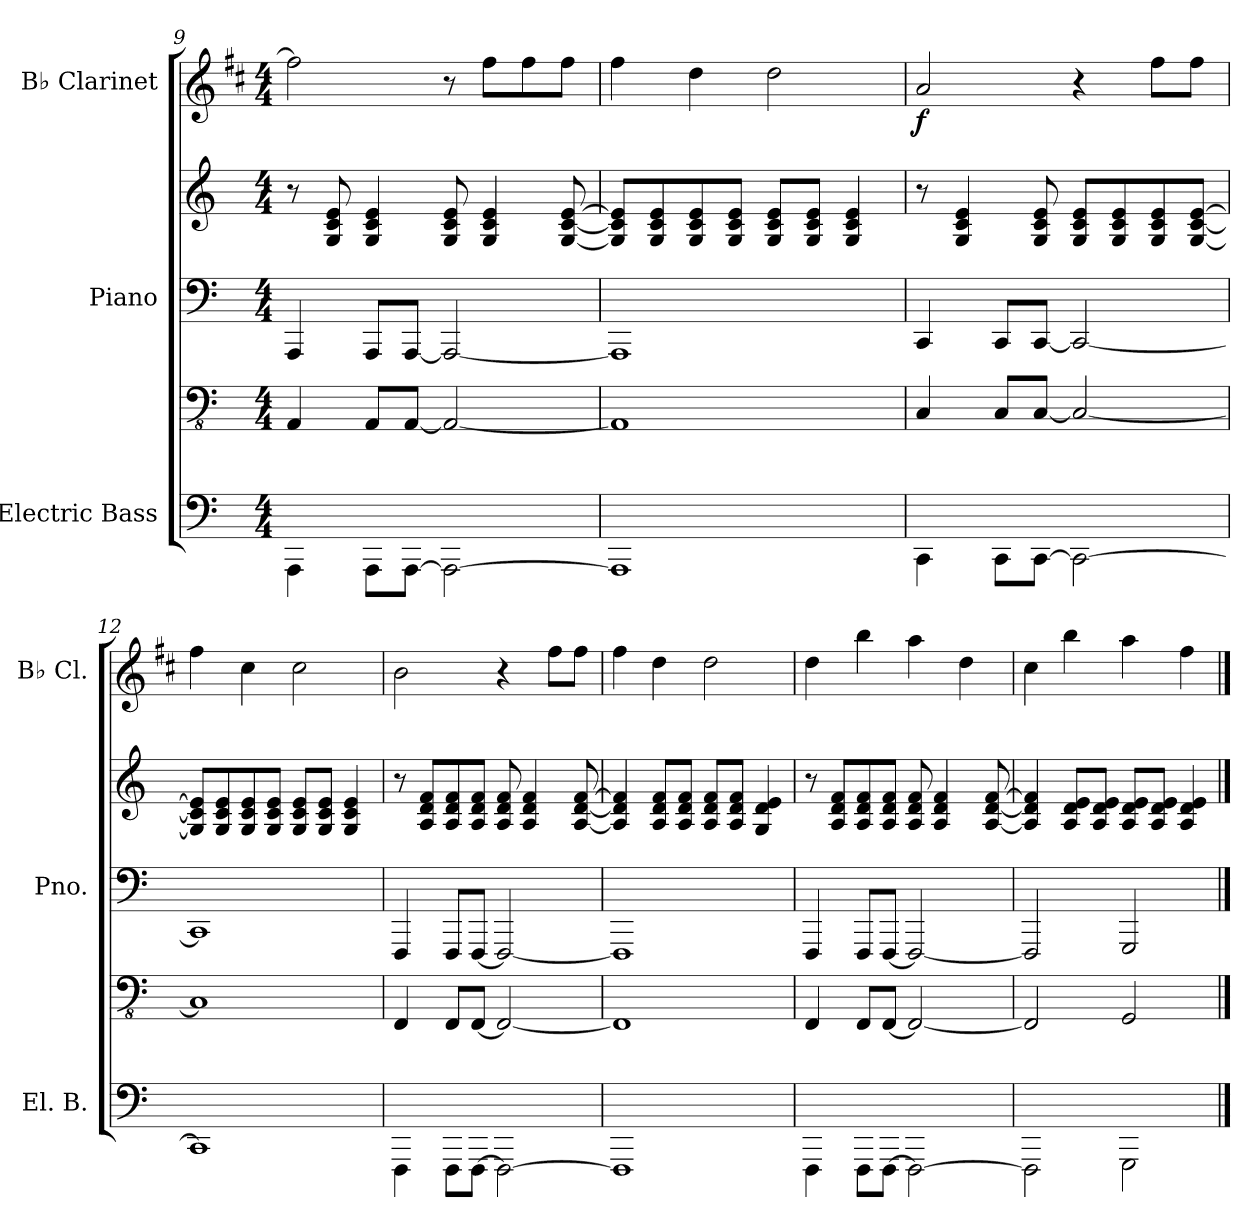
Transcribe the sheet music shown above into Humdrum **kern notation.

**kern	**kern	**kern	**kern	**kern	**dynam
*part3	*part3	*part2	*part2	*part1	*part1
*staff5	*staff4	*staff3	*staff2	*staff1	*staff1
*I"Electric Bass	*	*I"Piano	*	*I"B♭ Clarinet	*
*I'El. B.	*	*I'Pno.	*	*I'B♭ Cl.	*
*	*clefFv4	*clefF4	*clefG2	*clefG2	*
*	*	*	*	*ITrd1c2	*
*k[]	*k[]	*k[]	*k[]	*k[]	*
*M4/4	*M4/4	*M4/4	*M4/4	*M4/4	*
=9	=9	=9	=9	=9	=9
4AAA\	4AAA/	4AAA/	8r	2ee\]	.
.	.	.	8G/ 8c/ 8e/	.	.
8AAA\L	8AAA/L	8AAA/L	4G/ 4c/ 4e/	.	.
[8AAA\J	[8AAA/J	[8AAA/J	.	.	.
2AAA\_	2AAA/_	2AAA/_	8G/ 8c/ 8e/	8r	.
.	.	.	4G/ 4c/ 4e/	8ee\L	.
.	.	.	.	8ee\	.
.	.	.	[8G/ [8c/ [8e/	8ee\J	.
=10	=10	=10	=10	=10	=10
1AAA]	1AAA]	1AAA]	8G/] 8c/] 8e/]L	4ee\	.
.	.	.	8G/ 8c/ 8e/	.	.
.	.	.	8G/ 8c/ 8e/	4cc\	.
.	.	.	8G/ 8c/ 8e/J	.	.
.	.	.	8G/ 8c/ 8e/L	2cc\	.
.	.	.	8G/ 8c/ 8e/J	.	.
.	.	.	4G/ 4c/ 4e/	.	.
!!LO:LB:g=z
=11	=11	=11	=11	=11	=11
!	!	!	!	!	!LO:DY:b
4CC\	4CC/	4CC/	8r	2g/	f
.	.	.	4G/ 4c/ 4e/	.	.
8CC\L	8CC/L	8CC/L	.	.	.
[8CC\J	[8CC/J	[8CC/J	8G/ 8c/ 8e/	.	.
2CC\_	2CC/_	2CC/_	8G/ 8c/ 8e/L	4r	.
.	.	.	8G/ 8c/ 8e/	.	.
.	.	.	8G/ 8c/ 8e/	8ee\L	.
.	.	.	[8G/ [8c/ [8e/J	8ee\J	.
=12	=12	=12	=12	=12	=12
1CC]	1CC]	1CC]	8G/] 8c/] 8e/]L	4ee\	.
.	.	.	8G/ 8c/ 8e/	.	.
.	.	.	8G/ 8c/ 8e/	4b\	.
.	.	.	8G/ 8c/ 8e/J	.	.
.	.	.	8G/ 8c/ 8e/L	2b\	.
.	.	.	8G/ 8c/ 8e/J	.	.
.	.	.	4G/ 4c/ 4e/	.	.
=13	=13	=13	=13	=13	=13
4FFF\	4FFF/	4FFF/	8r	2a\	.
.	.	.	8A/ 8d/ 8f/L	.	.
8FFF\L	8FFF/L	8FFF/L	8A/ 8d/ 8f/	.	.
[8FFF\J	[8FFF/J	[8FFF/J	8A/ 8d/ 8f/J	.	.
2FFF\_	2FFF/_	2FFF/_	8A/ 8d/ 8f/	4r	.
.	.	.	4A/ 4d/ 4f/	.	.
.	.	.	.	8ee\L	.
.	.	.	[8A/ [8d/ [8f/	8ee\J	.
=14	=14	=14	=14	=14	=14
1FFF]	1FFF]	1FFF]	4A/] 4d/] 4f/]	4ee\	.
.	.	.	8A/ 8d/ 8f/L	4cc\	.
.	.	.	8A/ 8d/ 8f/J	.	.
.	.	.	8A/ 8d/ 8f/L	2cc\	.
.	.	.	8A/ 8d/ 8f/J	.	.
.	.	.	4G/ 4d/ 4e/	.	.
!!LO:PB:g=z
=15	=15	=15	=15	=15	=15
4FFF\	4FFF/	4FFF/	8r	4cc\	.
.	.	.	8A/ 8d/ 8f/L	.	.
8FFF\L	8FFF/L	8FFF/L	8A/ 8d/ 8f/	4aa\	.
[8FFF\J	[8FFF/J	[8FFF/J	8A/ 8d/ 8f/J	.	.
2FFF\_	2FFF/_	2FFF/_	8A/ 8d/ 8f/	4gg\	.
.	.	.	4A/ 4d/ 4f/	.	.
.	.	.	.	4cc\	.
.	.	.	[8A/ [8d/ [8f/	.	.
=16	=16	=16	=16	=16	=16
2FFF\]	2FFF/]	2FFF/]	4A/] 4d/] 4f/]	4b\	.
.	.	.	8A/ 8d/ 8e/L	4aa\	.
.	.	.	8A/ 8d/ 8e/J	.	.
2GGG\	2GGG/	2GGG/	8A/ 8d/ 8e/L	4gg\	.
.	.	.	8A/ 8d/ 8e/J	.	.
.	.	.	4A/ 4d/ 4e/	4ee\	.
==	==	==	==	==	==
*-	*-	*-	*-	*-	*-
